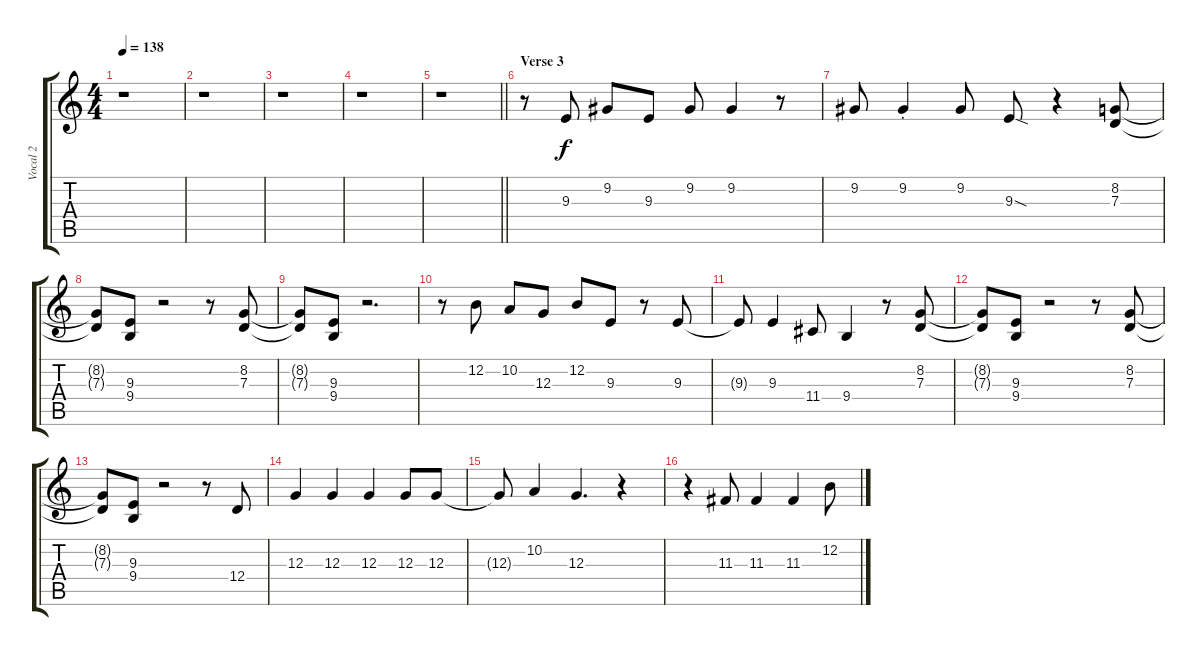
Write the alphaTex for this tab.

\track ("Vocal 2" "Vocal 2") {instrument lead6voice}
\staff {score tabs}
\tuning (E4 B3 G3 D3 A2 E2) {hide}
\ts (4 4)
\tempo 138
\clef g2
\ks c
r.1{dy f} |
r.1 |
r.1 |
r.1 |
\barLineRight lightlight
r.1 |
\section ("" "Verse 3")
r.8 9.3.8 9.2.8 9.3.8 9.2.8 9.2.4 r.8 |
9.2.8 9.2{st}.4 9.2.8 9.3{sod}.8 r.4 (8.2 7.3).8 |
(8.2{t} 7.3{t}).8 (9.3 9.4).8 r.2 r.8 (8.2 7.3).8 |
(8.2{t} 7.3{t}).8 (9.3 9.4).8 r.2{d} |
r.8 12.2.8 10.2.8 12.3.8 12.2.8 9.3.8 r.8 9.3.8 |
9.3{t}.8 9.3.4 11.4.8 9.4.4 r.8 (8.2 7.3).8 |
(8.2{t} 7.3{t}).8 (9.3 9.4).8 r.2 r.8 (8.2 7.3).8 |
(8.2{t} 7.3{t}).8 (9.3 9.4).8 r.2 r.8 12.4.8 |
12.3.4 12.3.4 12.3.4 12.3.8 12.3.8 |
12.3{t}.8 10.2.4 12.3.4{d} r.4 |
r.4 11.3.8 11.3.4 11.3.4 12.2.8
